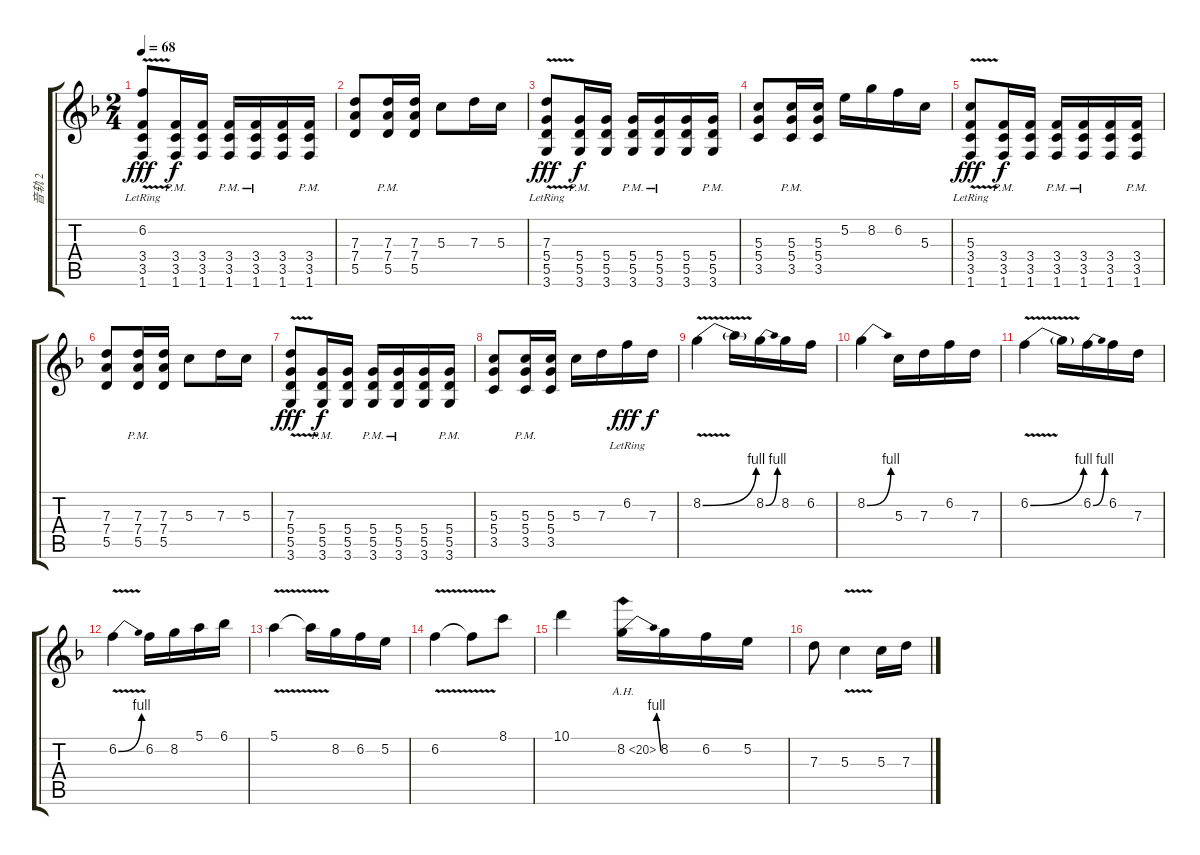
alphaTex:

\track ("音轨 2" "音轨 2") {instrument distortionguitar}
\staff {score tabs}
\tuning (E4 B3 G3 D3 A2 E2) {hide}
\ts (2 4)
\tempo 68
\clef g2
\ks f
(6.2{v lr} 3.4 3.5 1.6).8{dy fff} (3.4{pm} 3.5{pm} 1.6{pm}).16{dy f} (3.4 3.5 1.6).16 (3.4{pm} 3.5{pm} 1.6{pm}).16 (3.4{pm} 3.5{pm} 1.6{pm}).16 (3.4 3.5 1.6).16 (3.4{pm} 3.5{pm} 1.6{pm}).16 |
(7.3 7.4 5.5).8 (7.3{pm} 7.4{pm} 5.5{pm}).16 (7.3 7.4 5.5).16 5.3.8 7.3.16 5.3.16 |
(7.3{v lr} 5.4 5.5 3.6).8{dy fff} (5.4{pm} 5.5{pm} 3.6{pm}).16{dy f} (5.4 5.5 3.6).16 (5.4{pm} 5.5{pm} 3.6{pm}).16 (5.4{pm} 5.5{pm} 3.6{pm}).16 (5.4 5.5 3.6).16 (5.4{pm} 5.5{pm} 3.6{pm}).16 |
(5.3 5.4 3.5).8 (5.3{pm} 5.4{pm} 3.5{pm}).16 (5.3 5.4 3.5).16 5.2.16 8.2.16 6.2.16 5.3.16 |
(5.3{v lr} 3.4 3.5 1.6).8{dy fff} (3.4{pm} 3.5{pm} 1.6{pm}).16{dy f} (3.4 3.5 1.6).16 (3.4{pm} 3.5{pm} 1.6{pm}).16 (3.4{pm} 3.5{pm} 1.6{pm}).16 (3.4 3.5 1.6).16 (3.4{pm} 3.5{pm} 1.6{pm}).16 |
(7.3 7.4 5.5).8 (7.3{pm} 7.4{pm} 5.5{pm}).16 (7.3 7.4 5.5).16 5.3.8 7.3.16 5.3.16 |
(7.3{v} 5.4 5.5 3.6).8{dy fff} (5.4{pm} 5.5{pm} 3.6{pm}).16{dy f} (5.4 5.5 3.6).16 (5.4{pm} 5.5{pm} 3.6{pm}).16 (5.4{pm} 5.5{pm} 3.6{pm}).16 (5.4 5.5 3.6).16 (5.4{pm} 5.5{pm} 3.6{pm}).16 |
(5.3 5.4 3.5).8 (5.3{pm} 5.4{pm} 3.5{pm}).16 (5.3 5.4 3.5).16 5.3.16 7.3.16 6.2{lr}.16{dy fff} 7.3.16{dy f} |
8.2{be (bend 0 0 60 4) v}.4 8.2{t}.16 8.2{be (bend 0 0 60 4)}.16 8.2.16 6.2.16 |
8.2{be (bend 0 0 60 4)}.4 5.3.16 7.3.16 6.2.16 7.3.16 |
6.2{be (bend 0 0 60 4) v}.4 6.2{t}.16 6.2{be (bend 0 0 60 4)}.16 6.2.16 7.3.16 |
6.2{be (bend 0 0 60 4) v}.4 6.2.16 8.2.16 5.1.16 6.1.16 |
5.1{v}.4 5.1{t}.16 8.2.16 6.2.16 5.2.16 |
6.2{v}.4 6.2{t}.8 8.1.8 |
10.1.4 8.2{be (bend 0 0 60 4) ah 12}.16 8.2.16 6.2.16 5.2.16 |
7.3.8 5.3{v}.4 5.3.16 7.3.16
